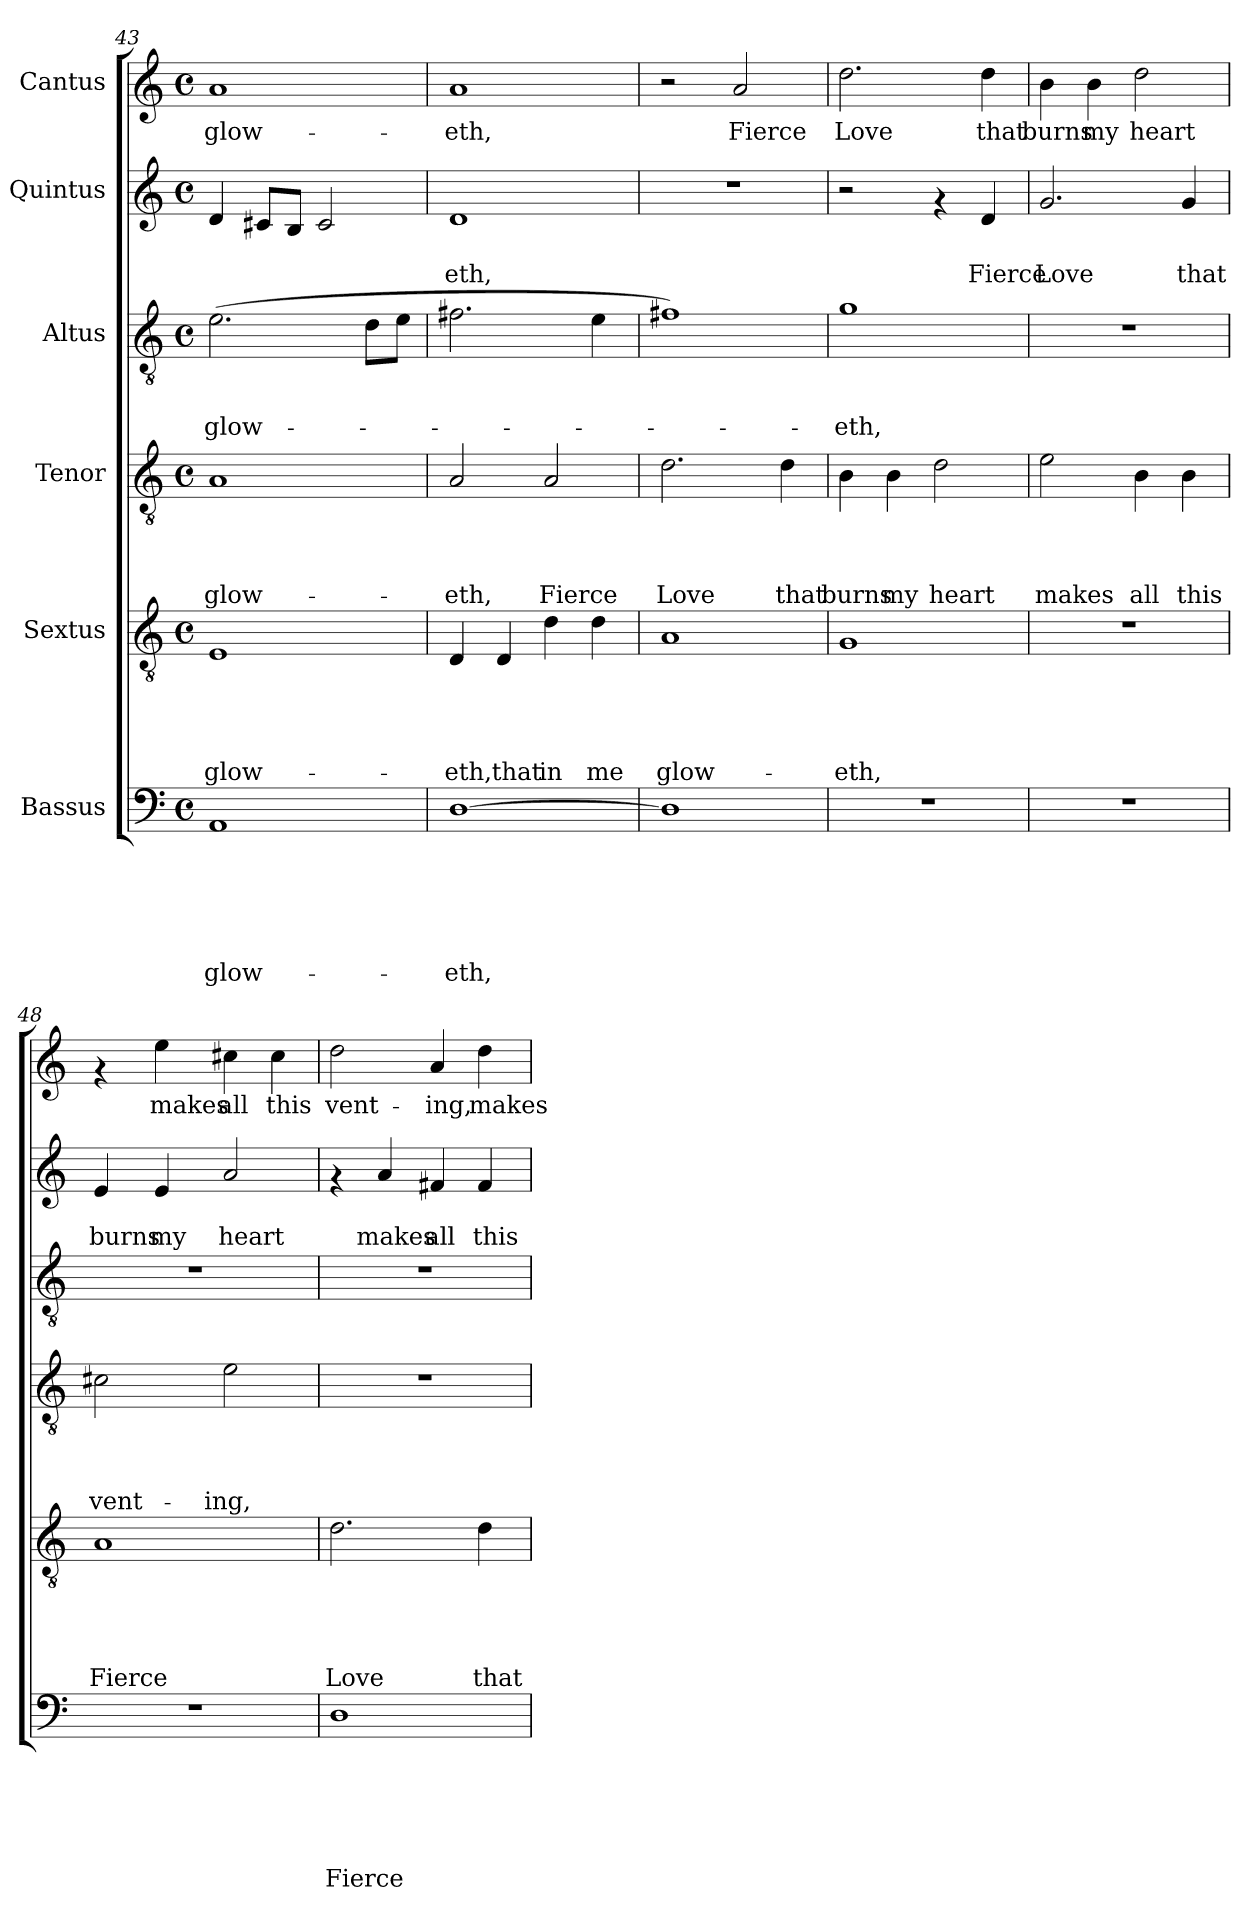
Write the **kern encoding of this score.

**kern	**text	**text	**text	**text	**text	**text	**kern	**text	**text	**text	**text	**text	**kern	**text	**text	**text	**text	**kern	**text	**text	**text	**kern	**text	**text	**kern	**text
*part6	*part6	*part6	*part6	*part6	*part6	*part6	*part5	*part5	*part5	*part5	*part5	*part5	*part4	*part4	*part4	*part4	*part4	*part3	*part3	*part3	*part3	*part2	*part2	*part2	*part1	*part1
*staff6	*staff6	*staff6	*staff6	*staff6	*staff6	*staff6	*staff5	*staff5	*staff5	*staff5	*staff5	*staff5	*staff4	*staff4	*staff4	*staff4	*staff4	*staff3	*staff3	*staff3	*staff3	*staff2	*staff2	*staff2	*staff1	*staff1
*I"Bassus	*	*	*	*	*	*	*I"Sextus	*	*	*	*	*	*I"Tenor	*	*	*	*	*I"Altus	*	*	*	*I"Quintus	*	*	*I"Cantus	*
!!LO:PB:g=z
*clefF4	*	*	*	*	*	*	*clefGv2	*	*	*	*	*	*clefGv2	*	*	*	*	*clefGv2	*	*	*	*clefG2	*	*	*clefG2	*
*k[]	*	*	*	*	*	*	*k[]	*	*	*	*	*	*k[]	*	*	*	*	*k[]	*	*	*	*k[]	*	*	*k[]	*
*C:	*	*	*	*	*	*	*C:	*	*	*	*	*	*C:	*	*	*	*	*C:	*	*	*	*C:	*	*	*C:	*
*M4/4	*	*	*	*	*	*	*M4/4	*	*	*	*	*	*M4/4	*	*	*	*	*M4/4	*	*	*	*M4/4	*	*	*M4/4	*
*met(c)	*	*	*	*	*	*	*met(c)	*	*	*	*	*	*met(c)	*	*	*	*	*met(c)	*	*	*	*met(c)	*	*	*met(c)	*
=43	=43	=43	=43	=43	=43	=43	=43	=43	=43	=43	=43	=43	=43	=43	=43	=43	=43	=43	=43	=43	=43	=43	=43	=43	=43	=43
!	!	!	!	!	!	!LO:LY:b	!	!	!	!	!	!LO:LY:b	!	!	!	!	!LO:LY:b	!	!	!	!LO:LY:b	!	!	!	!	!LO:LY:b
1AA	.	.	.	.	.	glow-	1E	.	.	.	.	glow-	1A	.	.	.	glow-	(>2.e\	.	.	glow-	4d/	.	.	1a	glow-
.	.	.	.	.	.	.	.	.	.	.	.	.	.	.	.	.	.	.	.	.	.	8c#X/L	.	.	.	.
.	.	.	.	.	.	.	.	.	.	.	.	.	.	.	.	.	.	.	.	.	.	8B/J	.	.	.	.
.	.	.	.	.	.	.	.	.	.	.	.	.	.	.	.	.	.	.	.	.	.	2c#/	.	.	.	.
.	.	.	.	.	.	.	.	.	.	.	.	.	.	.	.	.	.	8d\L	.	.	.	.	.	.	.	.
.	.	.	.	.	.	.	.	.	.	.	.	.	.	.	.	.	.	8e\J	.	.	.	.	.	.	.	.
=44	=44	=44	=44	=44	=44	=44	=44	=44	=44	=44	=44	=44	=44	=44	=44	=44	=44	=44	=44	=44	=44	=44	=44	=44	=44	=44
!	!	!	!	!	!	!LO:LY:b	!	!	!	!	!	!LO:LY:b	!	!	!	!	!LO:LY:b	!	!	!	!	!	!	!LO:LY:b	!	!LO:LY:b
[>1D	.	.	.	.	.	-eth,	4D/	.	.	.	.	-eth,	2A/	.	.	.	-eth,	2.f#X\	.	.	.	1d	.	-eth,	1a	-eth,
!	!	!	!	!	!	!	!	!	!	!	!	!LO:LY:b	!	!	!	!	!	!	!	!	!	!	!	!	!	!
.	.	.	.	.	.	.	4D/	.	.	.	.	that	.	.	.	.	.	.	.	.	.	.	.	.	.	.
!	!	!	!	!	!	!	!	!	!	!	!	!LO:LY:b	!	!	!	!	!LO:LY:b	!	!	!	!	!	!	!	!	!
.	.	.	.	.	.	.	4d\	.	.	.	.	in	2A/	.	.	.	Fierce	.	.	.	.	.	.	.	.	.
!	!	!	!	!	!	!	!	!	!	!	!	!LO:LY:b	!	!	!	!	!	!	!	!	!	!	!	!	!	!
.	.	.	.	.	.	.	4d\	.	.	.	.	me	.	.	.	.	.	4e\	.	.	.	.	.	.	.	.
=45	=45	=45	=45	=45	=45	=45	=45	=45	=45	=45	=45	=45	=45	=45	=45	=45	=45	=45	=45	=45	=45	=45	=45	=45	=45	=45
!	!	!	!	!	!	!	!	!	!	!	!	!LO:LY:b	!	!	!	!	!LO:LY:b	!	!	!	!	!	!	!	!	!
1D]	.	.	.	.	.	.	1A	.	.	.	.	glow-	2.d\	.	.	.	Love	1f#X)	.	.	.	1r	.	.	2r	.
!	!	!	!	!	!	!	!	!	!	!	!	!	!	!	!	!	!	!	!	!	!	!	!	!	!	!LO:LY:b
.	.	.	.	.	.	.	.	.	.	.	.	.	.	.	.	.	.	.	.	.	.	.	.	.	2a/	Fierce
!	!	!	!	!	!	!	!	!	!	!	!	!	!	!	!	!	!LO:LY:b	!	!	!	!	!	!	!	!	!
.	.	.	.	.	.	.	.	.	.	.	.	.	4d\	.	.	.	that	.	.	.	.	.	.	.	.	.
=46	=46	=46	=46	=46	=46	=46	=46	=46	=46	=46	=46	=46	=46	=46	=46	=46	=46	=46	=46	=46	=46	=46	=46	=46	=46	=46
!	!	!	!	!	!	!	!	!	!	!	!	!LO:LY:b	!	!	!	!	!LO:LY:b	!	!	!	!LO:LY:b	!	!	!	!	!LO:LY:b
1r	.	.	.	.	.	.	1G	.	.	.	.	-eth,	4B\	.	.	.	burns	1g	.	.	-eth,	2r	.	.	2.dd\	Love
!	!	!	!	!	!	!	!	!	!	!	!	!	!	!	!	!	!LO:LY:b	!	!	!	!	!	!	!	!	!
.	.	.	.	.	.	.	.	.	.	.	.	.	4B\	.	.	.	my	.	.	.	.	.	.	.	.	.
!	!	!	!	!	!	!	!	!	!	!	!	!	!	!	!	!	!LO:LY:b	!	!	!	!	!	!	!	!	!
.	.	.	.	.	.	.	.	.	.	.	.	.	2d\	.	.	.	heart	.	.	.	.	4rf	.	.	.	.
!	!	!	!	!	!	!	!	!	!	!	!	!	!	!	!	!	!	!	!	!	!	!	!	!LO:LY:b	!	!LO:LY:b
.	.	.	.	.	.	.	.	.	.	.	.	.	.	.	.	.	.	.	.	.	.	4d/	.	Fierce	4dd\	that
=47	=47	=47	=47	=47	=47	=47	=47	=47	=47	=47	=47	=47	=47	=47	=47	=47	=47	=47	=47	=47	=47	=47	=47	=47	=47	=47
!	!	!	!	!	!	!	!	!	!	!	!	!	!	!	!	!	!LO:LY:b	!	!	!	!	!	!	!LO:LY:b	!	!LO:LY:b
1r	.	.	.	.	.	.	1r	.	.	.	.	.	2e\	.	.	.	makes	1r	.	.	.	2.g/	.	Love	4b\	burns
!	!	!	!	!	!	!	!	!	!	!	!	!	!	!	!	!	!	!	!	!	!	!	!	!	!	!LO:LY:b
.	.	.	.	.	.	.	.	.	.	.	.	.	.	.	.	.	.	.	.	.	.	.	.	.	4b\	my
!	!	!	!	!	!	!	!	!	!	!	!	!	!	!	!	!	!LO:LY:b	!	!	!	!	!	!	!	!	!LO:LY:b
.	.	.	.	.	.	.	.	.	.	.	.	.	4B\	.	.	.	all	.	.	.	.	.	.	.	2dd\	heart
!	!	!	!	!	!	!	!	!	!	!	!	!	!	!	!	!	!LO:LY:b	!	!	!	!	!	!	!LO:LY:b	!	!
.	.	.	.	.	.	.	.	.	.	.	.	.	4B\	.	.	.	this	.	.	.	.	4g/	.	that	.	.
!!LO:PB:g=z
=48	=48	=48	=48	=48	=48	=48	=48	=48	=48	=48	=48	=48	=48	=48	=48	=48	=48	=48	=48	=48	=48	=48	=48	=48	=48	=48
!	!	!	!	!	!	!	!	!	!	!	!	!LO:LY:b	!	!	!	!	!LO:LY:b	!	!	!	!	!	!	!LO:LY:b	!	!
1r	.	.	.	.	.	.	1A	.	.	.	.	Fierce	2c#X\	.	.	.	vent-	1r	.	.	.	4e/	.	burns	4rf	.
!	!	!	!	!	!	!	!	!	!	!	!	!	!	!	!	!	!	!	!	!	!	!	!	!LO:LY:b	!	!LO:LY:b
.	.	.	.	.	.	.	.	.	.	.	.	.	.	.	.	.	.	.	.	.	.	4e/	.	my	4ee\	makes
!	!	!	!	!	!	!	!	!	!	!	!	!	!	!	!	!	!LO:LY:b	!	!	!	!	!	!	!LO:LY:b	!	!LO:LY:b
.	.	.	.	.	.	.	.	.	.	.	.	.	2e\	.	.	.	-ing,	.	.	.	.	2a/	.	heart	4cc#X\	all
!	!	!	!	!	!	!	!	!	!	!	!	!	!	!	!	!	!	!	!	!	!	!	!	!	!	!LO:LY:b
.	.	.	.	.	.	.	.	.	.	.	.	.	.	.	.	.	.	.	.	.	.	.	.	.	4cc#\	this
=49	=49	=49	=49	=49	=49	=49	=49	=49	=49	=49	=49	=49	=49	=49	=49	=49	=49	=49	=49	=49	=49	=49	=49	=49	=49	=49
!	!	!	!	!	!	!LO:LY:b	!	!	!	!	!	!LO:LY:b	!	!	!	!	!	!	!	!	!	!	!	!	!	!LO:LY:b
1D	.	.	.	.	.	Fierce	2.d\	.	.	.	.	Love	1r	.	.	.	.	1r	.	.	.	4rf	.	.	2dd\	vent-
!	!	!	!	!	!	!	!	!	!	!	!	!	!	!	!	!	!	!	!	!	!	!	!	!LO:LY:b	!	!
.	.	.	.	.	.	.	.	.	.	.	.	.	.	.	.	.	.	.	.	.	.	4a/	.	makes	.	.
!	!	!	!	!	!	!	!	!	!	!	!	!	!	!	!	!	!	!	!	!	!	!	!	!LO:LY:b	!	!LO:LY:b
.	.	.	.	.	.	.	.	.	.	.	.	.	.	.	.	.	.	.	.	.	.	4f#X/	.	all	4a/	-ing,
!	!	!	!	!	!	!	!	!	!	!	!	!LO:LY:b	!	!	!	!	!	!	!	!	!	!	!	!LO:LY:b	!	!LO:LY:b
.	.	.	.	.	.	.	4d\	.	.	.	.	that	.	.	.	.	.	.	.	.	.	4f#/	.	this	4dd\	makes
=	=	=	=	=	=	=	=	=	=	=	=	=	=	=	=	=	=	=	=	=	=	=	=	=	=	=
*-	*-	*-	*-	*-	*-	*-	*-	*-	*-	*-	*-	*-	*-	*-	*-	*-	*-	*-	*-	*-	*-	*-	*-	*-	*-	*-
